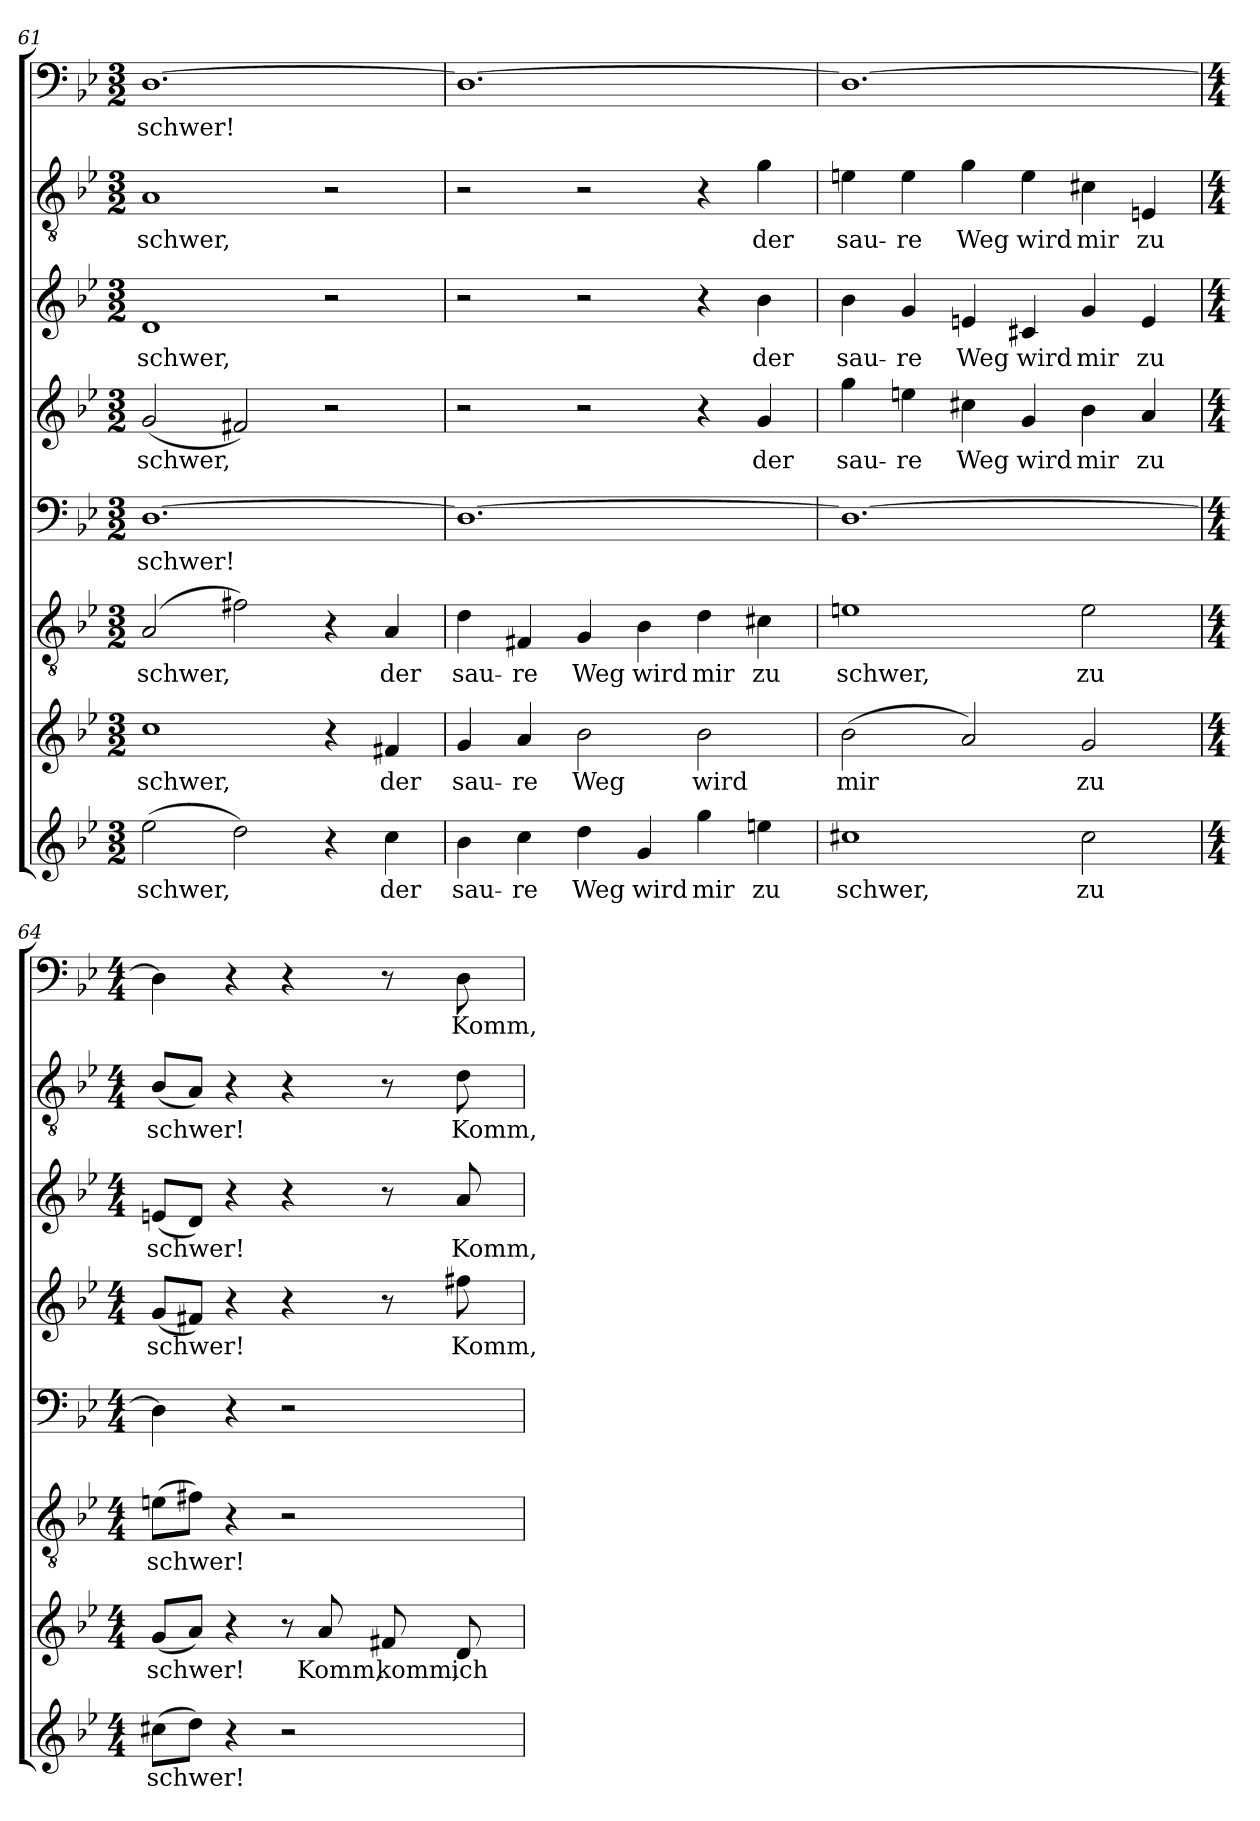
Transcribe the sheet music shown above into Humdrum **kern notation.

**kern	**text	**kern	**text	**kern	**text	**kern	**text	**kern	**text	**kern	**text	**kern	**text	**kern	**text
*part8	*part8	*part7	*part7	*part6	*part6	*part5	*part5	*part4	*part4	*part3	*part3	*part2	*part2	*part1	*part1
*staff8	*staff8	*staff7	*staff7	*staff6	*staff6	*staff5	*staff5	*staff4	*staff4	*staff3	*staff3	*staff2	*staff2	*staff1	*staff1
*clefG2	*	*clefG2	*	*clefGv2	*	*clefF4	*	*clefG2	*	*clefG2	*	*clefGv2	*	*clefF4	*
*k[b-e-]	*	*k[b-e-]	*	*k[b-e-]	*	*k[b-e-]	*	*k[b-e-]	*	*k[b-e-]	*	*k[b-e-]	*	*k[b-e-]	*
*g:	*	*g:	*	*g:	*	*g:	*	*g:	*	*g:	*	*g:	*	*g:	*
*M3/2	*	*M3/2	*	*M3/2	*	*M3/2	*	*M3/2	*	*M3/2	*	*M3/2	*	*M3/2	*
=61	=61	=61	=61	=61	=61	=61	=61	=61	=61	=61	=61	=61	=61	=61	=61
(2ee-\	schwer,	1cc\	schwer,	(2A/	schwer,	[1.D\	schwer!	(2g/	schwer,	1d/	schwer,	1A/	schwer,	[1.D\	schwer!
2dd\)	.	.	.	2f#X\)	.	.	.	2f#X/)	.	.	.	.	.	.	.
4r	.	4r	.	4r	.	.	.	2r	.	2r	.	2r	.	.	.
4cc\	der	4f#X/	der	4A/	der	.	.	.	.	.	.	.	.	.	.
=62	=62	=62	=62	=62	=62	=62	=62	=62	=62	=62	=62	=62	=62	=62	=62
4b-\	sau-	4g/	sau-	4d\	sau-	1.D\_	.	2r	.	2r	.	2r	.	1.D\_	.
4cc\	-re	4a/	-re	4F#X/	-re	.	.	.	.	.	.	.	.	.	.
4dd\	Weg	2b-\	Weg	4G/	Weg	.	.	2r	.	2r	.	2r	.	.	.
4g/	wird	.	.	4B-\	wird	.	.	.	.	.	.	.	.	.	.
4gg\	mir	2b-\	wird	4d\	mir	.	.	4r	.	4r	.	4r	.	.	.
4een\	zu	.	.	4c#X\	zu	.	.	4g/	der	4b-\	der	4g\	der	.	.
=63	=63	=63	=63	=63	=63	=63	=63	=63	=63	=63	=63	=63	=63	=63	=63
1cc#X\	schwer,	(2b-\	mir	1en\	schwer,	1.D\_	.	4gg\	sau-	4b-\	sau-	4en\	sau-	1.D\_	.
.	.	.	.	.	.	.	.	4een\	-re	4g/	-re	4e\	-re	.	.
.	.	2a/)	.	.	.	.	.	4cc#X\	Weg	4en/	Weg	4g\	Weg	.	.
.	.	.	.	.	.	.	.	4g/	wird	4c#X/	wird	4e\	wird	.	.
2cc#\	zu	2g/	zu	2e\	zu	.	.	4b-\	mir	4g/	mir	4c#X\	mir	.	.
.	.	.	.	.	.	.	.	4a/	zu	4e/	zu	4En/	zu	.	.
=64	=64	=64	=64	=64	=64	=64	=64	=64	=64	=64	=64	=64	=64	=64	=64
*M4/4	*	*M4/4	*	*M4/4	*	*M4/4	*	*M4/4	*	*M4/4	*	*M4/4	*	*M4/4	*
*	*	*	*	*	*	*	*	*	*	*	*	*	*	*MM102	*
(8cc#X\L	schwer!	(8g/L	schwer!	(8en\L	schwer!	4D\]	.	(8g/L	schwer!	(8en/L	schwer!	(8B-/L	schwer!	4D\]	.
8dd\J)	.	8a/J)	.	8f#X\J)	.	.	.	8f#X/J)	.	8d/J)	.	8A/J)	.	.	.
4r	.	4r	.	4r	.	4r	.	4r	.	4r	.	4r	.	4r	.
2r	.	8r	.	2r	.	2r	.	4r	.	4r	.	4r	.	4r	.
.	.	8a/	Komm,	.	.	.	.	.	.	.	.	.	.	.	.
.	.	8f#X/	komm,	.	.	.	.	8r	.	8r	.	8r	.	8r	.
.	.	8d/	ich	.	.	.	.	8ff#X\	Komm,	8a/	Komm,	8d\	Komm,	8D\	Komm,
=	=	=	=	=	=	=	=	=	=	=	=	=	=	=	=
*-	*-	*-	*-	*-	*-	*-	*-	*-	*-	*-	*-	*-	*-	*-	*-
